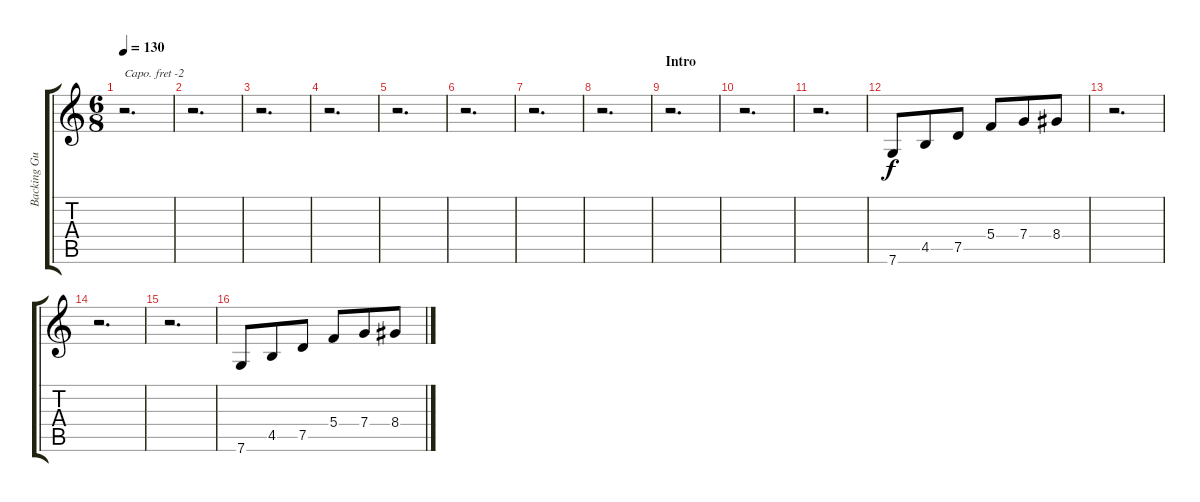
\track ("Backing Guitar 2" "Backing Gu") {instrument distortionguitar}
\staff {score tabs}
\capo -2
\tuning (E4 B3 G3 D3 A2 D2) {hide}
\ts (6 8)
\tempo 130
\clef g2
\ks c
r.2{d dy f} |
r.2{d} |
r.2{d} |
r.2{d} |
r.2{d} |
r.2{d} |
r.2{d} |
r.2{d} |
\section ("" "Intro")
r.2{d} |
r.2{d} |
r.2{d} |
7.6.8 4.5.8 7.5.8 5.4.8 7.4.8 8.4.8 |
r.2{d} |
r.2{d} |
r.2{d} |
7.6.8 4.5.8 7.5.8 5.4.8 7.4.8 8.4.8
